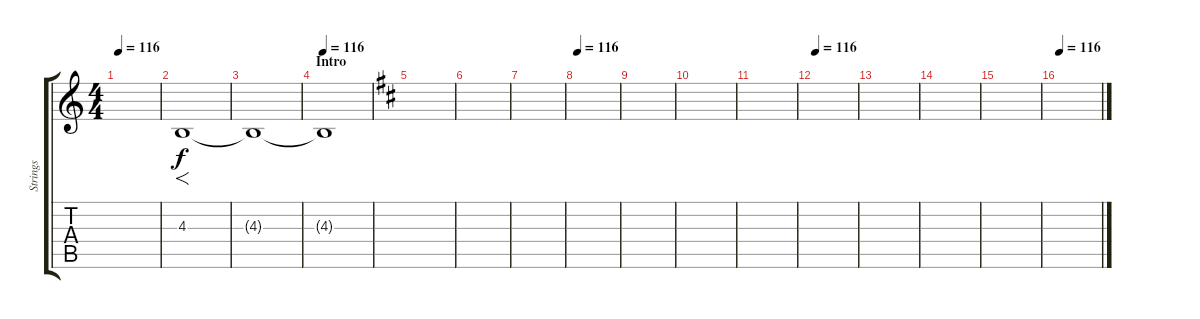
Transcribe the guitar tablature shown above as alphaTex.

\track ("Strings" "Strings") {instrument tremolostrings}
\staff {score tabs}
\tuning (E4 B3 G3 D3 A2 E2) {hide}
\ts (4 4)
\tempo 116
\clef g2
\ks c
|
4.3.1{f} |
4.3{t}.1 |
\section ("" "Intro")
\tempo 116
4.3{t}.1 |
\ks bminor
|
|
|
\tempo 116
|
|
|
|
\tempo 116
|
|
|
|
\tempo 116
